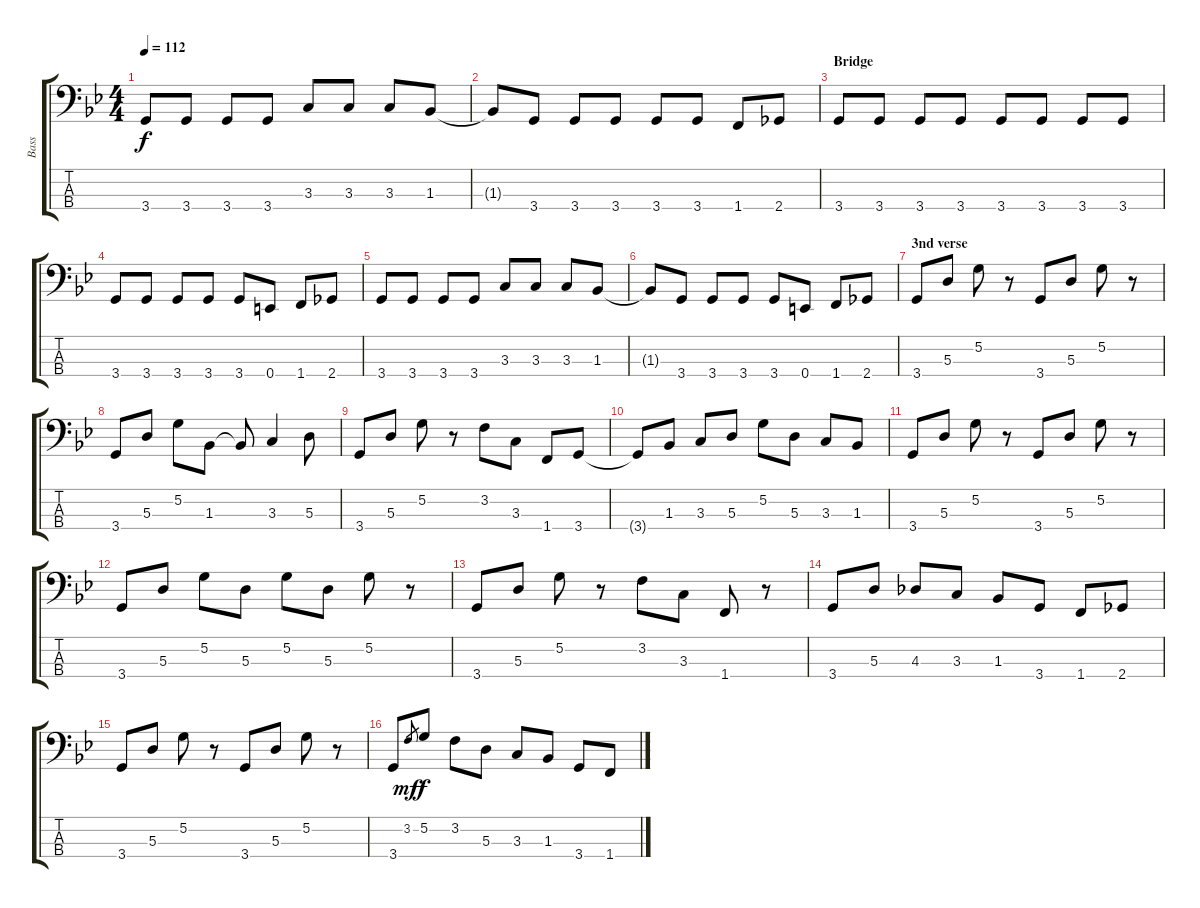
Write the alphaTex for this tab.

\track ("Bass" "Bass") {instrument electricbasspick}
\staff {score tabs}
\tuning (G2 D2 A1 E1) {hide}
\ts (4 4)
\tempo 112
\clef f4
\ks bb
3.4.8{dy f} 3.4.8 3.4.8 3.4.8 3.3.8 3.3.8 3.3.8 1.3.8 |
1.3{t}.8 3.4.8 3.4.8 3.4.8 3.4.8 3.4.8 1.4.8 2.4.8 |
\section ("" "Bridge")
3.4.8 3.4.8 3.4.8 3.4.8 3.4.8 3.4.8 3.4.8 3.4.8 |
3.4.8 3.4.8 3.4.8 3.4.8 3.4.8 0.4.8 1.4.8 2.4.8 |
3.4.8 3.4.8 3.4.8 3.4.8 3.3.8 3.3.8 3.3.8 1.3.8 |
1.3{t}.8 3.4.8 3.4.8 3.4.8 3.4.8 0.4.8 1.4.8 2.4.8 |
\section ("" "3nd verse")
3.4.8 5.3.8 5.2.8 r.8 3.4.8 5.3.8 5.2.8 r.8 |
3.4.8 5.3.8 5.2.8 1.3.8 1.3{t}.8 3.3.4 5.3.8 |
3.4.8 5.3.8 5.2.8 r.8 3.2.8 3.3.8 1.4.8 3.4.8 |
3.4{t}.8 1.3.8 3.3.8 5.3.8 5.2.8 5.3.8 3.3.8 1.3.8 |
3.4.8 5.3.8 5.2.8 r.8 3.4.8 5.3.8 5.2.8 r.8 |
3.4.8 5.3.8 5.2.8 5.3.8 5.2.8 5.3.8 5.2.8 r.8 |
3.4.8 5.3.8 5.2.8 r.8 3.2.8 3.3.8 1.4.8 r.8 |
3.4.8 5.3.8 4.3.8 3.3.8 1.3.8 3.4.8 1.4.8 2.4.8 |
3.4.8 5.3.8 5.2.8 r.8 3.4.8 5.3.8 5.2.8 r.8 |
3.4.8 3.2.8{gr dy mf} 5.2.8{dy f} 3.2.8 5.3.8 3.3.8 1.3.8 3.4.8 1.4.8
